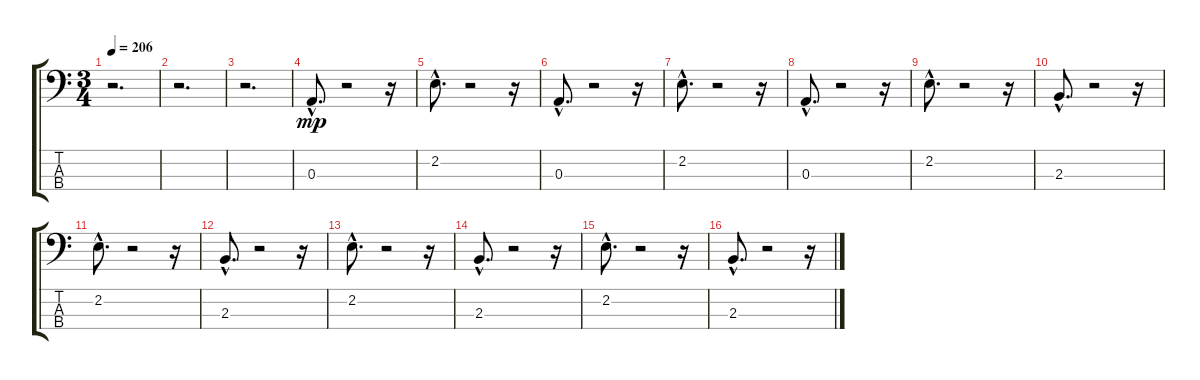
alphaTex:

\track "" {instrument electricbasspick}
\staff {score tabs}
\tuning (G2 D2 A1 E1) {hide}
\ts (3 4)
\tempo 206
\clef f4
\ks c
r.2{d dy mp instrument electricbasspick} |
r.2{d} |
r.2{d} |
0.3{hac}.8{d} r.2 r.16 |
2.2{hac}.8{d} r.2 r.16 |
0.3{hac}.8{d} r.2 r.16 |
2.2{hac}.8{d} r.2 r.16 |
0.3{hac}.8{d} r.2 r.16 |
2.2{hac}.8{d} r.2 r.16 |
2.3{hac}.8{d} r.2 r.16 |
2.2{hac}.8{d} r.2 r.16 |
2.3{hac}.8{d} r.2 r.16 |
2.2{hac}.8{d} r.2 r.16 |
2.3{hac}.8{d} r.2 r.16 |
2.2{hac}.8{d} r.2 r.16 |
2.3{hac}.8{d} r.2 r.16
